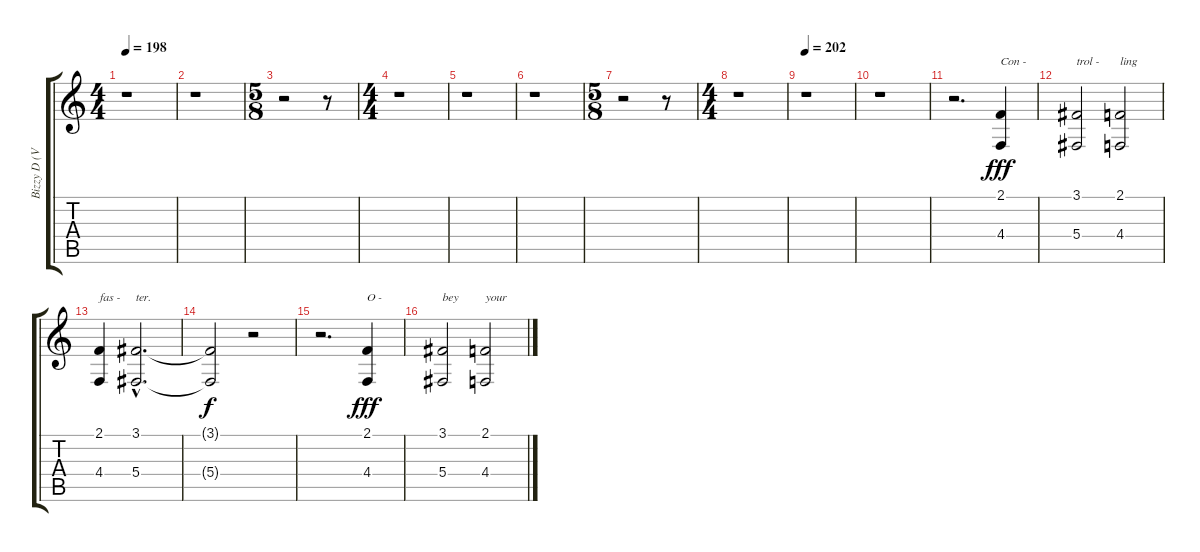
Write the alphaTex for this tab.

\track ("Bizzy D (Voice)" "Bizzy D (V") {instrument tenorsax}
\staff {score tabs}
\tuning (Eb4 Bb3 Gb3 Db3 Ab2 Eb2) {hide}
\ts (4 4)
\tempo 198
\clef g2
\ks c
r.1{dy f} |
r.1 |
\ts (5 8)
r.2 r.8 |
\ts (4 4)
r.1 |
r.1 |
r.1 |
\ts (5 8)
r.2 r.8 |
\ts (4 4)
r.1 |
\tempo 202
r.1 |
r.1 |
r.2{d} (2.1 4.4).4{txt "Con -" dy fff} |
(3.1 5.4).2{txt "trol -"} (2.1 4.4).2{txt "ling"} |
(2.1 4.4).4{txt "fas -"} (3.1{hac} 5.4{hac}).2{d txt "ter."} |
(3.1{t} 5.4{t}).2{dy f} r.2 |
r.2{d} (2.1 4.4).4{txt "O -" dy fff} |
(3.1 5.4).2{txt "bey"} (2.1 4.4).2{txt "your"}
